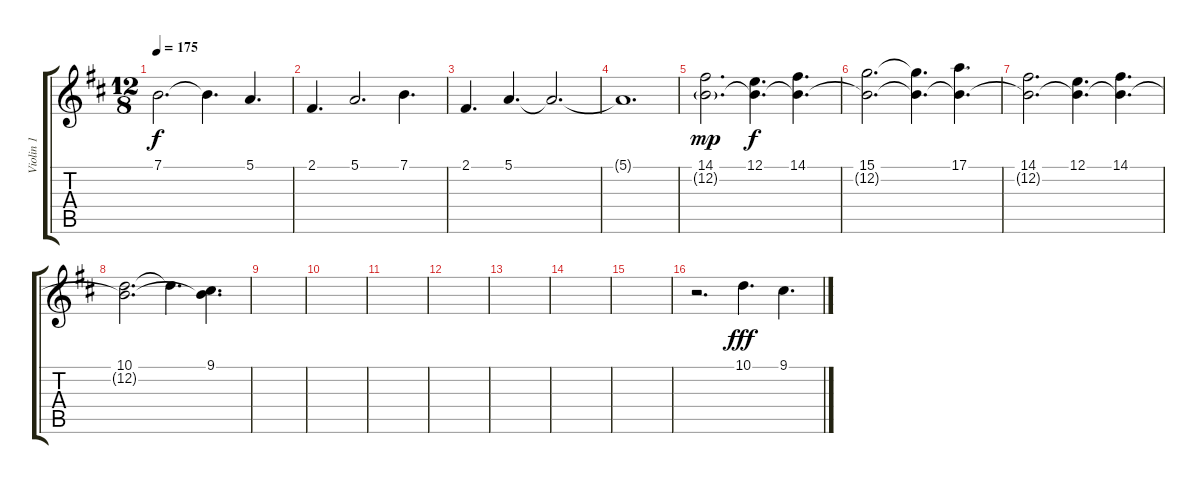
\track ("Violin 1" "Violin 1") {instrument violin}
\staff {score tabs}
\tuning (E4 B3 G3 D3 A2 E2) {hide}
\ts (12 8)
\tempo 175
\clef g2
\ks d
7.1.2{d dy f} 7.1{t}.4{d} 5.1.4{d} |
2.1.4{d} 5.1.2{d} 7.1.4{d} |
2.1.4{d} 5.1.4{d} 5.1{t}.2{d} |
5.1{t}.1{d} |
(14.1 12.2{g}).2{d dy mp} (12.1 12.2{t}).4{d dy f} (14.1 12.2{t}).4{d} |
(15.1 12.2{t}).2{d} (15.1{t} 12.2{t}).4{d} (17.1 12.2{t}).4{d} |
(14.1 12.2{t}).2{d} (12.1 12.2{t}).4{d} (14.1 12.2{t}).4{d} |
(10.1 12.2{t}).2{d} 10.1{t}.4{d} (9.1 12.2{t}).4{d} |
|
|
|
|
|
|
|
r.2{d} 10.1.4{d dy fff} 9.1.4{d}
